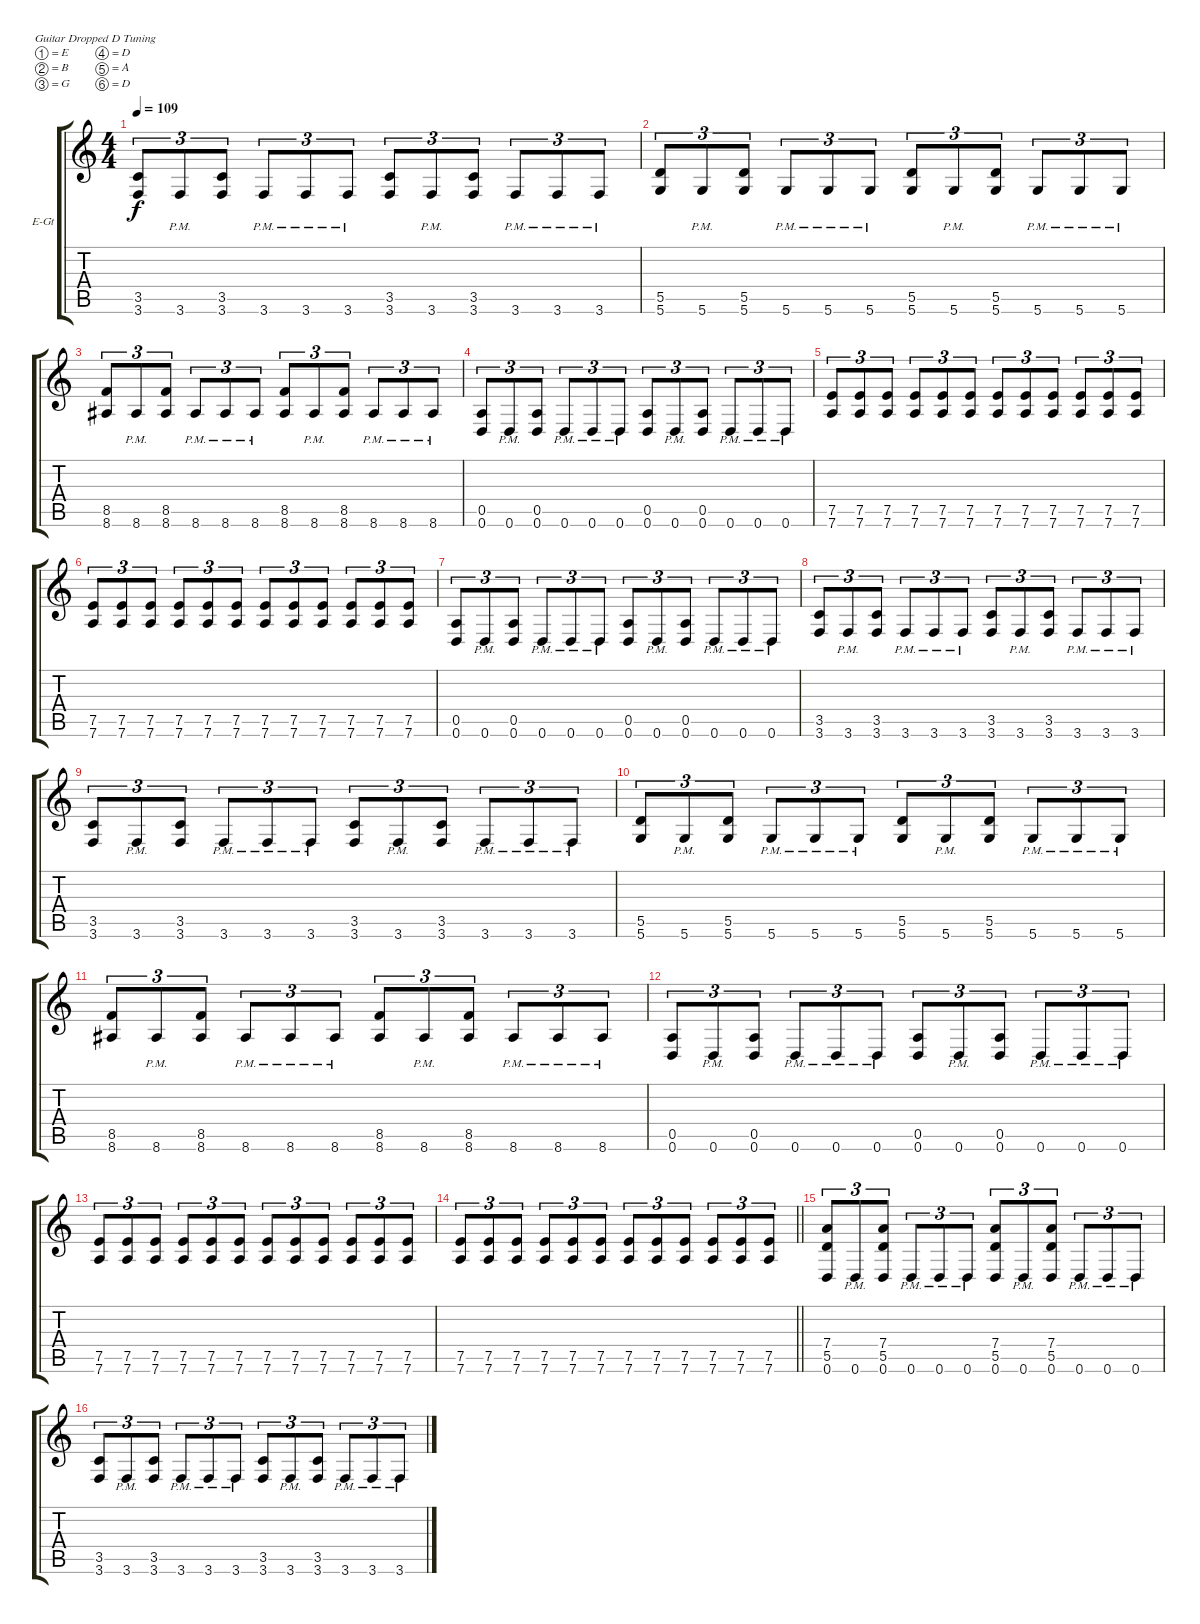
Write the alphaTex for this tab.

\bracketExtendMode groupsimilarinstruments
\firstSystemTrackNameOrientation horizontal
\otherSystemsTrackNameOrientation horizontal
\track ("Distortion-guitar (Paul)" "E-Gt") {instrument distortionguitar}
\staff {score tabs}
\tuning (E4 B3 G3 D3 A2 D2)
\ts (4 4)
\tempo 109
\clef g2
\ks c
(3.5 3.6).8{tu (3 2) dy f} 3.6{pm}.8{tu (3 2)} (3.5 3.6).8{tu (3 2)} 3.6{pm}.8{tu (3 2)} 3.6{pm}.8{tu (3 2)} 3.6{pm}.8{tu (3 2)} (3.5 3.6).8{tu (3 2)} 3.6{pm}.8{tu (3 2)} (3.5 3.6).8{tu (3 2)} 3.6{pm}.8{tu (3 2)} 3.6{pm}.8{tu (3 2)} 3.6{pm}.8{tu (3 2)} |
(5.5 5.6).8{tu (3 2)} 5.6{pm}.8{tu (3 2)} (5.5 5.6).8{tu (3 2)} 5.6{pm}.8{tu (3 2)} 5.6{pm}.8{tu (3 2)} 5.6{pm}.8{tu (3 2)} (5.5 5.6).8{tu (3 2)} 5.6{pm}.8{tu (3 2)} (5.5 5.6).8{tu (3 2)} 5.6{pm}.8{tu (3 2)} 5.6{pm}.8{tu (3 2)} 5.6{pm}.8{tu (3 2)} |
(8.5 8.6).8{tu (3 2)} 8.6{pm}.8{tu (3 2)} (8.5 8.6).8{tu (3 2)} 8.6{pm}.8{tu (3 2)} 8.6{pm}.8{tu (3 2)} 8.6{pm}.8{tu (3 2)} (8.5 8.6).8{tu (3 2)} 8.6{pm}.8{tu (3 2)} (8.5 8.6).8{tu (3 2)} 8.6{pm}.8{tu (3 2)} 8.6{pm}.8{tu (3 2)} 8.6{pm}.8{tu (3 2)} |
(0.5 0.6).8{tu (3 2)} 0.6{pm}.8{tu (3 2)} (0.5 0.6).8{tu (3 2)} 0.6{pm}.8{tu (3 2)} 0.6{pm}.8{tu (3 2)} 0.6{pm}.8{tu (3 2)} (0.5 0.6).8{tu (3 2)} 0.6{pm}.8{tu (3 2)} (0.5 0.6).8{tu (3 2)} 0.6{pm}.8{tu (3 2)} 0.6{pm}.8{tu (3 2)} 0.6{pm}.8{tu (3 2)} |
(7.5 7.6).8{tu (3 2)} (7.5 7.6).8{tu (3 2)} (7.5 7.6).8{tu (3 2)} (7.5 7.6).8{tu (3 2)} (7.5 7.6).8{tu (3 2)} (7.5 7.6).8{tu (3 2)} (7.5 7.6).8{tu (3 2)} (7.5 7.6).8{tu (3 2)} (7.5 7.6).8{tu (3 2)} (7.5 7.6).8{tu (3 2)} (7.5 7.6).8{tu (3 2)} (7.5 7.6).8{tu (3 2)} |
(7.5 7.6).8{tu (3 2)} (7.5 7.6).8{tu (3 2)} (7.5 7.6).8{tu (3 2)} (7.5 7.6).8{tu (3 2)} (7.5 7.6).8{tu (3 2)} (7.5 7.6).8{tu (3 2)} (7.5 7.6).8{tu (3 2)} (7.5 7.6).8{tu (3 2)} (7.5 7.6).8{tu (3 2)} (7.5 7.6).8{tu (3 2)} (7.5 7.6).8{tu (3 2)} (7.5 7.6).8{tu (3 2)} |
(0.5 0.6).8{tu (3 2)} 0.6{pm}.8{tu (3 2)} (0.5 0.6).8{tu (3 2)} 0.6{pm}.8{tu (3 2)} 0.6{pm}.8{tu (3 2)} 0.6{pm}.8{tu (3 2)} (0.5 0.6).8{tu (3 2)} 0.6{pm}.8{tu (3 2)} (0.5 0.6).8{tu (3 2)} 0.6{pm}.8{tu (3 2)} 0.6{pm}.8{tu (3 2)} 0.6{pm}.8{tu (3 2)} |
(3.5 3.6).8{tu (3 2)} 3.6{pm}.8{tu (3 2)} (3.5 3.6).8{tu (3 2)} 3.6{pm}.8{tu (3 2)} 3.6{pm}.8{tu (3 2)} 3.6{pm}.8{tu (3 2)} (3.5 3.6).8{tu (3 2)} 3.6{pm}.8{tu (3 2)} (3.5 3.6).8{tu (3 2)} 3.6{pm}.8{tu (3 2)} 3.6{pm}.8{tu (3 2)} 3.6{pm}.8{tu (3 2)} |
(3.5 3.6).8{tu (3 2)} 3.6{pm}.8{tu (3 2)} (3.5 3.6).8{tu (3 2)} 3.6{pm}.8{tu (3 2)} 3.6{pm}.8{tu (3 2)} 3.6{pm}.8{tu (3 2)} (3.5 3.6).8{tu (3 2)} 3.6{pm}.8{tu (3 2)} (3.5 3.6).8{tu (3 2)} 3.6{pm}.8{tu (3 2)} 3.6{pm}.8{tu (3 2)} 3.6{pm}.8{tu (3 2)} |
(5.5 5.6).8{tu (3 2)} 5.6{pm}.8{tu (3 2)} (5.5 5.6).8{tu (3 2)} 5.6{pm}.8{tu (3 2)} 5.6{pm}.8{tu (3 2)} 5.6{pm}.8{tu (3 2)} (5.5 5.6).8{tu (3 2)} 5.6{pm}.8{tu (3 2)} (5.5 5.6).8{tu (3 2)} 5.6{pm}.8{tu (3 2)} 5.6{pm}.8{tu (3 2)} 5.6{pm}.8{tu (3 2)} |
(8.5 8.6).8{tu (3 2)} 8.6{pm}.8{tu (3 2)} (8.5 8.6).8{tu (3 2)} 8.6{pm}.8{tu (3 2)} 8.6{pm}.8{tu (3 2)} 8.6{pm}.8{tu (3 2)} (8.5 8.6).8{tu (3 2)} 8.6{pm}.8{tu (3 2)} (8.5 8.6).8{tu (3 2)} 8.6{pm}.8{tu (3 2)} 8.6{pm}.8{tu (3 2)} 8.6{pm}.8{tu (3 2)} |
(0.5 0.6).8{tu (3 2)} 0.6{pm}.8{tu (3 2)} (0.5 0.6).8{tu (3 2)} 0.6{pm}.8{tu (3 2)} 0.6{pm}.8{tu (3 2)} 0.6{pm}.8{tu (3 2)} (0.5 0.6).8{tu (3 2)} 0.6{pm}.8{tu (3 2)} (0.5 0.6).8{tu (3 2)} 0.6{pm}.8{tu (3 2)} 0.6{pm}.8{tu (3 2)} 0.6{pm}.8{tu (3 2)} |
(7.5 7.6).8{tu (3 2)} (7.5 7.6).8{tu (3 2)} (7.5 7.6).8{tu (3 2)} (7.5 7.6).8{tu (3 2)} (7.5 7.6).8{tu (3 2)} (7.5 7.6).8{tu (3 2)} (7.5 7.6).8{tu (3 2)} (7.5 7.6).8{tu (3 2)} (7.5 7.6).8{tu (3 2)} (7.5 7.6).8{tu (3 2)} (7.5 7.6).8{tu (3 2)} (7.5 7.6).8{tu (3 2)} |
\barLineRight lightlight
(7.5 7.6).8{tu (3 2)} (7.5 7.6).8{tu (3 2)} (7.5 7.6).8{tu (3 2)} (7.5 7.6).8{tu (3 2)} (7.5 7.6).8{tu (3 2)} (7.5 7.6).8{tu (3 2)} (7.5 7.6).8{tu (3 2)} (7.5 7.6).8{tu (3 2)} (7.5 7.6).8{tu (3 2)} (7.5 7.6).8{tu (3 2)} (7.5 7.6).8{tu (3 2)} (7.5 7.6).8{tu (3 2)} |
(7.4 5.5 0.6).8{tu (3 2)} 0.6{pm}.8{tu (3 2)} (7.4 5.5 0.6).8{tu (3 2)} 0.6{pm}.8{tu (3 2)} 0.6{pm}.8{tu (3 2)} 0.6{pm}.8{tu (3 2)} (7.4 5.5 0.6).8{tu (3 2)} 0.6{pm}.8{tu (3 2)} (7.4 5.5 0.6).8{tu (3 2)} 0.6{pm}.8{tu (3 2)} 0.6{pm}.8{tu (3 2)} 0.6{pm}.8{tu (3 2)} |
(3.5 3.6).8{tu (3 2)} 3.6{pm}.8{tu (3 2)} (3.5 3.6).8{tu (3 2)} 3.6{pm}.8{tu (3 2)} 3.6{pm}.8{tu (3 2)} 3.6{pm}.8{tu (3 2)} (3.5 3.6).8{tu (3 2)} 3.6{pm}.8{tu (3 2)} (3.5 3.6).8{tu (3 2)} 3.6{pm}.8{tu (3 2)} 3.6{pm}.8{tu (3 2)} 3.6{pm}.8{tu (3 2)}
